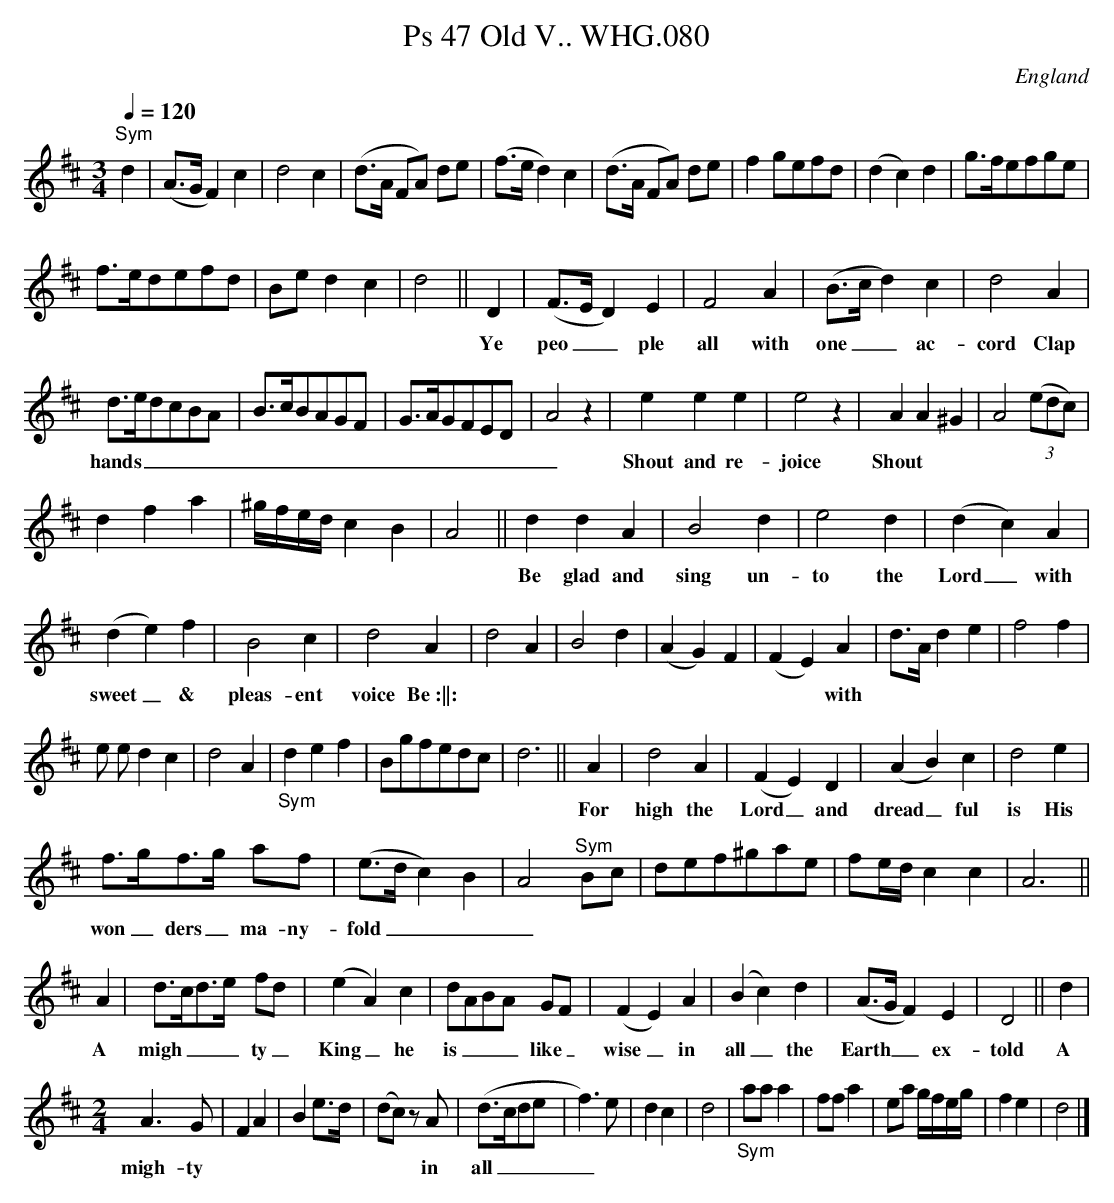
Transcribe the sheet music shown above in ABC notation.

X:1
T:Ps 47 Old V.. WHG.080
O:England
M:3/4
L:1/8
Q:1/4=120
K:D major
"^Sym"d2|(A>GF2) c2|d4 c2|(d>A FA) de|(f>e d2) c2|\
(d>A FA) de|f2 gefd|(d2c2) d2|g>fefge|
f>edefd|Be d2c2|d4||\
D2|(F>ED2) E2|F4 A2|(B>cd2) c2|d4 A2|
w:Ye peo__ple all with one__ ac-cord Clap
d>edcBA|B>cBAGF|G>AGFED|A4z2|\
w:hands__________________
e2e2 e2|e4z2|A2A2 ^G2|A4 ((3edc)|
w:Shout and re-joice Shout
d2f2 a2|^g/f/e/d/ c2B2|A4||\
d2d2 A2|B4 d2|e4 d2|(d2c2) A2|
w:Be glad and sing un-to the Lord_ with
(d2e2) f2|B4 c2|d4 A2|d4 A2|\
w:sweet_ & pleas-ent voice Be~:\|\|:
B4 d2|(A2G2) F2|(F2E2) A2|d>A d2e2|f4 f2|
w:||**with
e e d2c2|d4 A2|"_Sym"d2e2 f2|Bgfedc|d6||\
A2|d4 A2|(F2E2) D2|(A2B2) c2|d4 e2|
w:For high the Lord_ and dread_ful is His
f>gf>g af|(e>d c2)B2|A4"^Sym" Bc|\
w:won_ders_ ma-ny-fold____
def^gae|fe/d/ c2c2|A6||
A2|d>cd>e fd|(e2A2) c2|dABA GF|(F2E2) A2|\
w:A migh___ty_ King_ he is___ like_wise_ in
(B2c2) d2|(A>G F2)E2|D4||d2|
w:all_ the Earth__ ex-told A
M:2/4
A3 G|F2 A2|B2 e>d|(dc) zA|\
w:migh-ty |||**in
(d>cde|f3)e|d2c2|d4|\
w:all____
"_Sym"aa a2|ff a2|ea g/f/e/g/|f2 e2|d4|]
